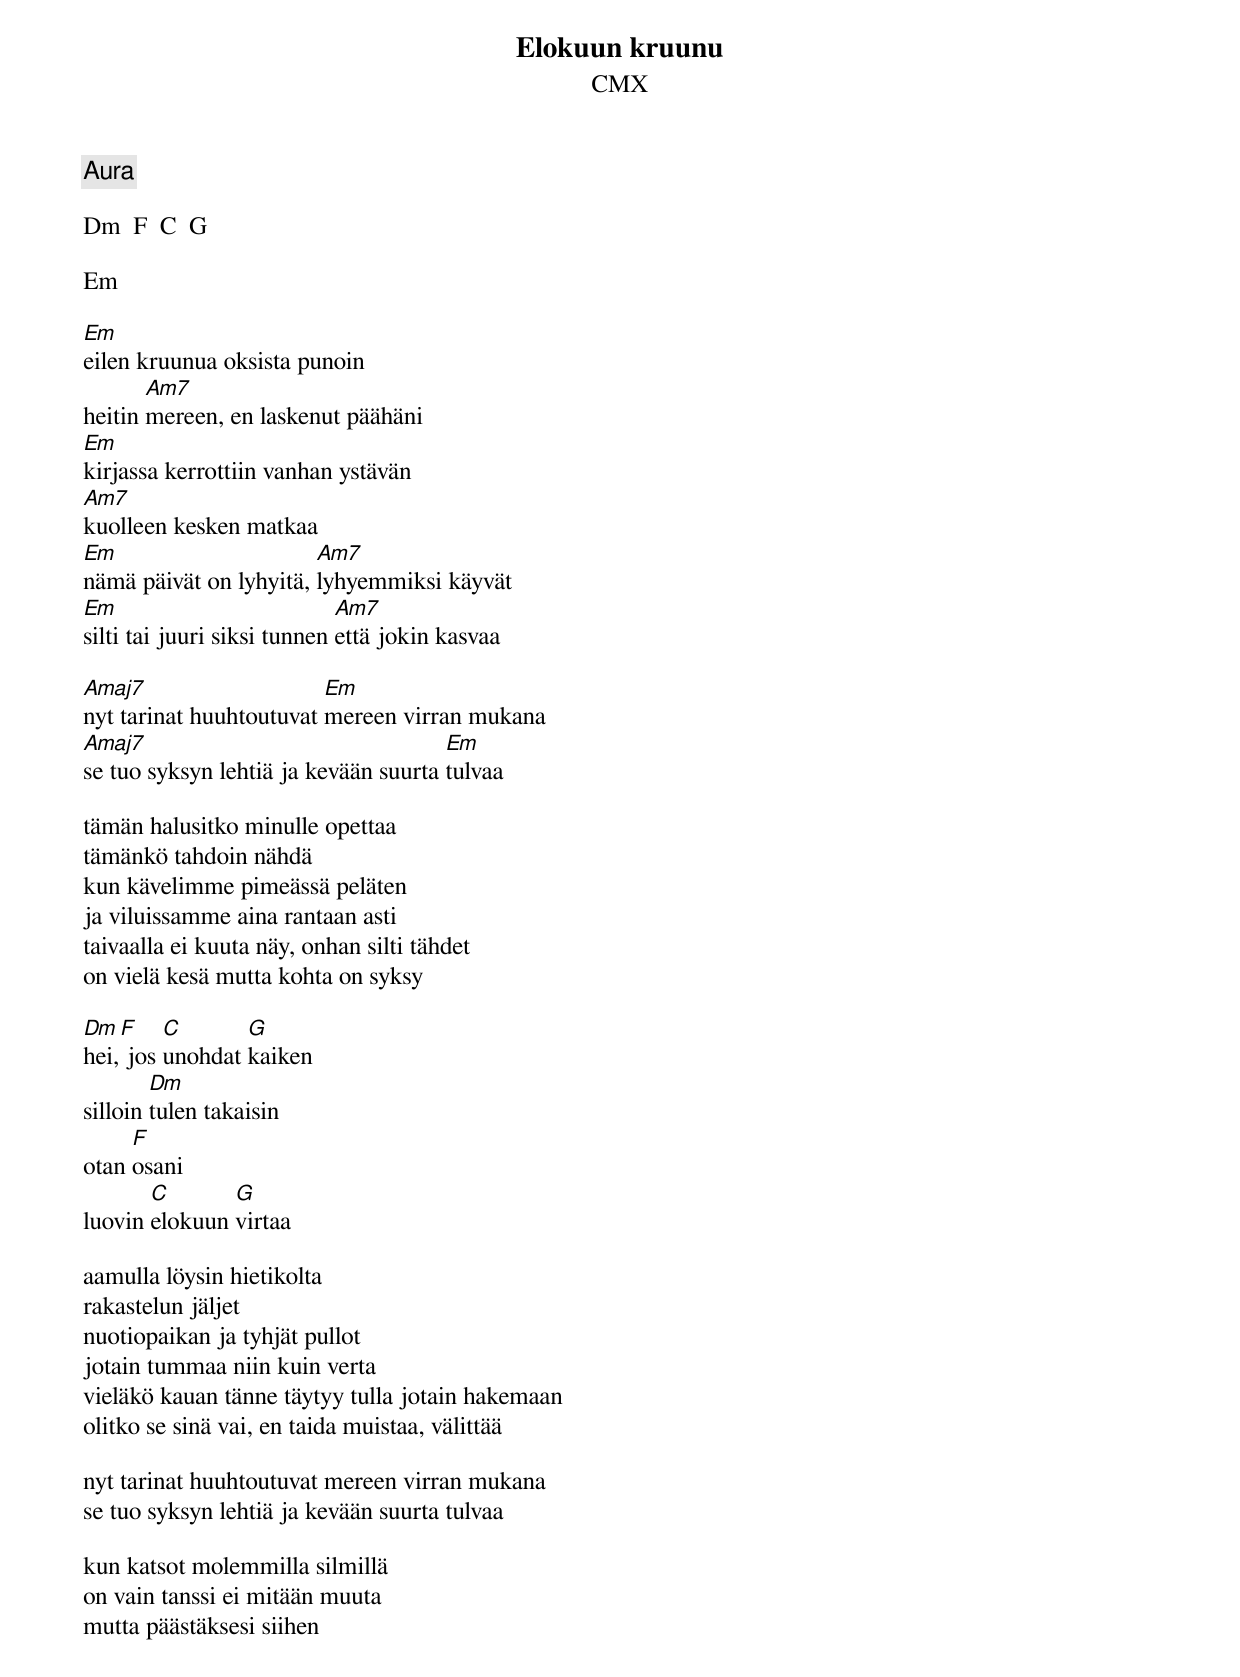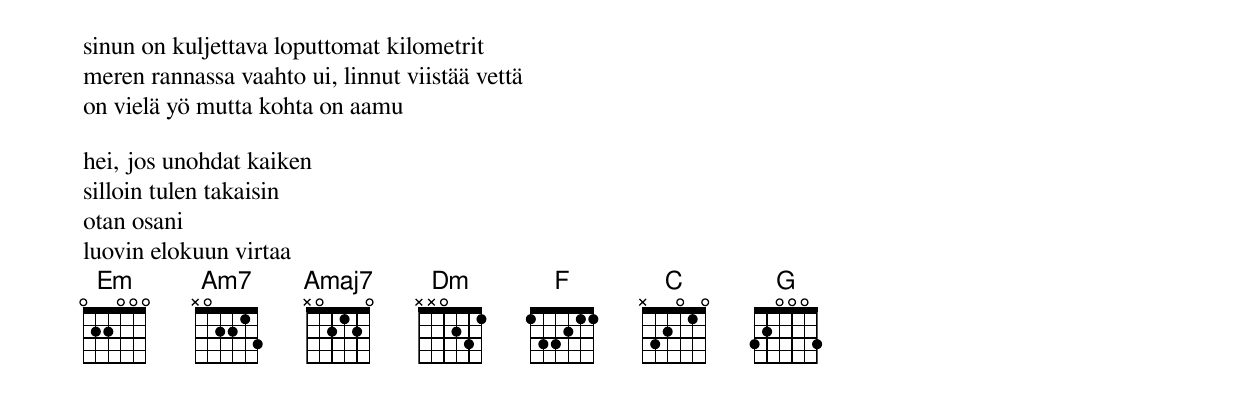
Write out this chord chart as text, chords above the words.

Elokuun kruunu
CMX
Aura

Dm  F  C  G

Em

Em
eilen kruunua oksista punoin
       Am7
heitin mereen, en laskenut päähäni
Em
kirjassa kerrottiin vanhan ystävän
Am7
kuolleen kesken matkaa
Em                      Am7
nämä päivät on lyhyitä, lyhyemmiksi käyvät
Em                           Am7
silti tai juuri siksi tunnen että jokin kasvaa

Amaj7                    Em
nyt tarinat huuhtoutuvat mereen virran mukana
Amaj7                                 Em
se tuo syksyn lehtiä ja kevään suurta tulvaa

tämän halusitko minulle opettaa
tämänkö tahdoin nähdä
kun kävelimme pimeässä peläten
ja viluissamme aina rantaan asti
taivaalla ei kuuta näy, onhan silti tähdet
on vielä kesä mutta kohta on syksy

Dm  F    C       G
hei, jos unohdat kaiken
        Dm
silloin tulen takaisin
     F
otan osani
       C       G
luovin elokuun virtaa

aamulla löysin hietikolta
rakastelun jäljet
nuotiopaikan ja tyhjät pullot
jotain tummaa niin kuin verta
vieläkö kauan tänne täytyy tulla jotain hakemaan
olitko se sinä vai, en taida muistaa, välittää

nyt tarinat huuhtoutuvat mereen virran mukana
se tuo syksyn lehtiä ja kevään suurta tulvaa

kun katsot molemmilla silmillä
on vain tanssi ei mitään muuta
mutta päästäksesi siihen
sinun on kuljettava loputtomat kilometrit
meren rannassa vaahto ui, linnut viistää vettä
on vielä yö mutta kohta on aamu

hei, jos unohdat kaiken
silloin tulen takaisin
otan osani
luovin elokuun virtaa
